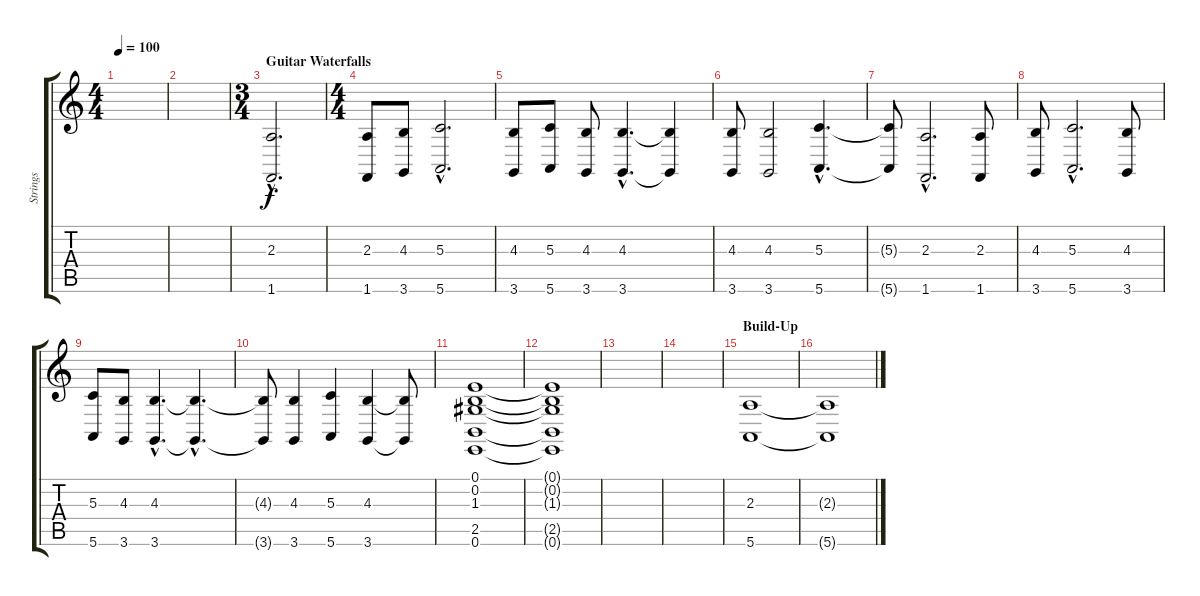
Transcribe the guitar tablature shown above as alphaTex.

\track ("Strings" "Strings") {instrument stringensemble1}
\staff {score tabs}
\tuning (E4 B3 G3 D3 A2 E2) {hide}
\ts (4 4)
\tempo 100
\clef g2
\ks c
|
|
\ts (3 4)
\section ("" "Guitar Waterfalls")
(2.3{hac} 1.6{hac}).2{d} |
\ts (4 4)
(2.3 1.6).8 (4.3 3.6).8 (5.3{hac} 5.6{hac}).2{d} |
(4.3 3.6).8 (5.3 5.6).8 (4.3 3.6).8 (4.3{hac} 3.6{hac}).4{d} (4.3{t} 3.6{t}).4 |
(4.3 3.6).8 (4.3 3.6).2 (5.3{hac} 5.6{hac}).4{d} |
(5.3{t} 5.6{t}).8 (2.3{hac} 1.6{hac}).2{d} (2.3 1.6).8 |
(4.3 3.6).8 (5.3{hac} 5.6{hac}).2{d} (4.3 3.6).8 |
(5.3 5.6).8 (4.3 3.6).8 (4.3{hac} 3.6{hac}).4{d} (4.3{hac t} 3.6{hac t}).4{d} |
(4.3{t} 3.6{t}).8 (4.3 3.6).4 (5.3 5.6).4 (4.3 3.6).4 (4.3{t} 3.6{t}).8 |
(0.1 0.2 1.3 2.5 0.6).1 |
(0.1{t} 0.2{t} 1.3{t} 2.5{t} 0.6{t}).1 |
|
|
\section ("" "Build-Up")
(2.3 5.6).1 |
(2.3{t} 5.6{t}).1
